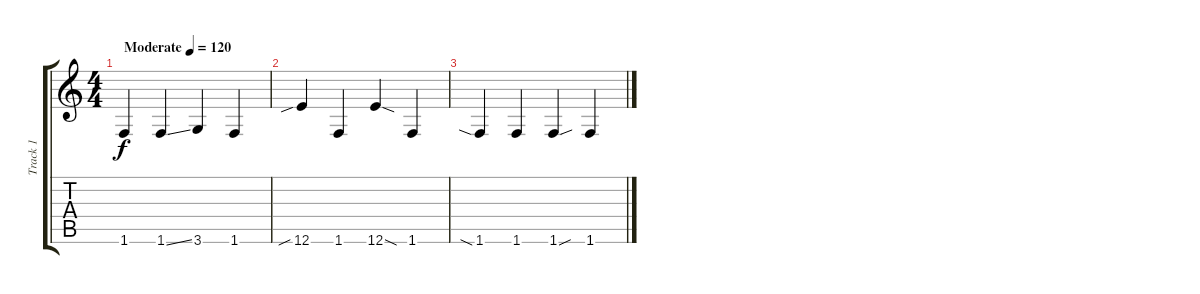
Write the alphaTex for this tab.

\track ("Track 1" "Track 1") {instrument distortionguitar}
\staff {score tabs}
\tuning (E4 B3 G3 D3 A2 E2) {hide}
\ts (4 4)
\tempo (120 "Moderate")
\clef g2
\ks c
1.6.4{dy f instrument distortionguitar} 1.6{ss}.4 3.6.4 1.6.4 |
12.6{sib}.4 1.6.4 12.6{sod}.4 1.6.4 |
1.6{sia}.4 1.6.4 1.6{sou}.4 1.6.4
